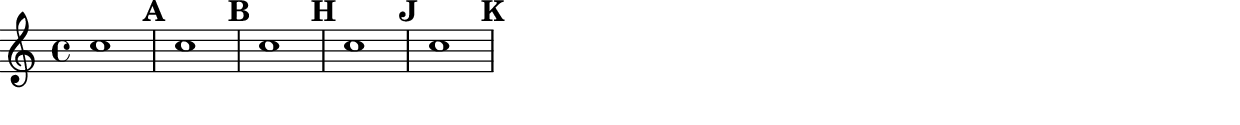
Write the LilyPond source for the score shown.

%% Generated by lilypond-book
%% Options: [exampleindent=10.16\mm,indent=0\mm,line-width=160\mm,paper-height=845.047\pt,paper-width=597.508\pt,papersize='(cons (* 597.508 pt) (* 845.047 pt)),quote]
\include "lilypond-book-preamble.ly"


% ****************************************************************
% Start cut-&-pastable-section
% ****************************************************************

#(ly:set-option 'eps-box-padding 3.000000)



\paper {
  #(set-paper-size '(cons (* 597.508 pt) (* 845.047 pt)))
  indent = 0\mm
  line-width = 160\mm
  % offset the left padding, also add 1mm as lilypond creates cropped
  % images with a little space on the right
  line-width = #(- line-width (* mm  3.000000) (* mm 1))
  line-width = 160\mm - 2.0 * 10.16\mm
  % offset the left padding, also add 1mm as lilypond creates cropped
  % images with a little space on the right
  line-width = #(- line-width (* mm  3.000000) (* mm 1))
}

\layout {
  
}




% ****************************************************************
% ly snippet:
% ****************************************************************
\sourcefileline 3149
\relative c'' {
  c1 \mark \default
  c1 \mark \default
  c1 \mark #8
  c1 \mark \default
  c1 \mark \default
}


% ****************************************************************
% end ly snippet
% ****************************************************************
